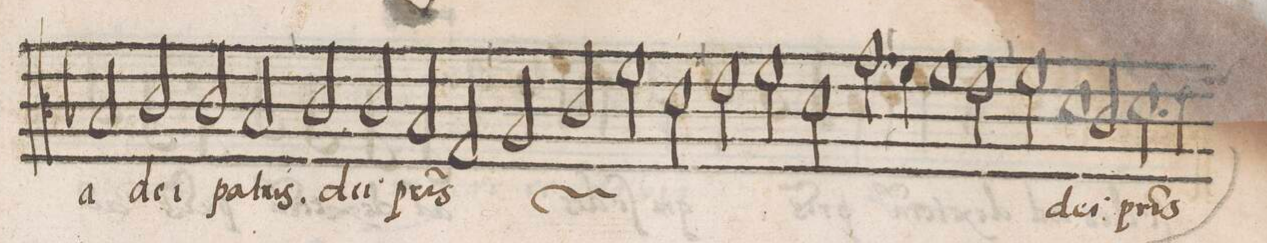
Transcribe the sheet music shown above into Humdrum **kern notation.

**kern	**text
*I"CANTVS	*
*clefC3	*
*k[b-]	*
*met()	*
*M2/1	*
2B-/	-a
2c/	de-
2c/	-i
2B-/	pa-
=126-	=126-
2c/	-tris
2c/	de-
2B-/	-i
2G/	p(at)-
=127-	=127-
2A/	-ris
*	*ij
2c/	in
2f\	glo-
2d\	.
=128-	=128-
2e\	-ri-
2f\	.
2d\	-a
2.g\	de-
=129-	=129-
4f\	-i
1f	p(at)-
2e\	.
=130-	=130-
2f\	-ris
*	*Xij
1d	de-
2c/	-i
=131-	=131-
2.d\	p(at)-
*custos:f	*
4e\	-ris
2f\	.
1d\	A-
=132-	=132-
4c/	-men
4B-/	.
1cl;<	.
==	==
*-	*-
